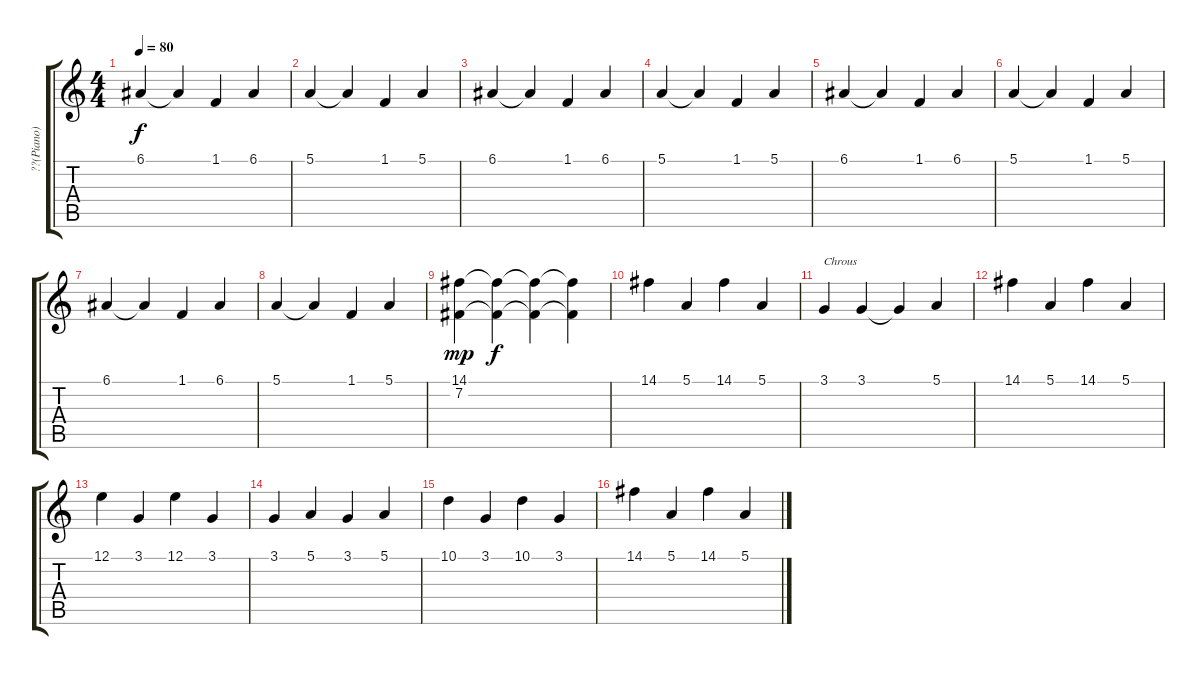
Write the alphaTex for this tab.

\track ("??(Piano)" "??(Piano)") {instrument electricpiano1}
\staff {score tabs}
\tuning (E4 B3 G3 D3 A2 E2) {hide}
\ts (4 4)
\tempo 80
\clef g2
\ks c
6.1.4{dy f} 6.1{t}.4 1.1.4 6.1.4 |
5.1.4 5.1{t}.4 1.1.4 5.1.4 |
6.1.4 6.1{t}.4 1.1.4 6.1.4 |
5.1.4 5.1{t}.4 1.1.4 5.1.4 |
6.1.4 6.1{t}.4 1.1.4 6.1.4 |
5.1.4 5.1{t}.4 1.1.4 5.1.4 |
6.1.4 6.1{t}.4 1.1.4 6.1.4 |
5.1.4 5.1{t}.4 1.1.4 5.1.4 |
(14.1 7.2).4{dy mp} (14.1{t} 7.2{t}).4{dy f} (14.1{t} 7.2{t}).4 (14.1{t} 7.2{t}).4 |
14.1.4 5.1.4 14.1.4 5.1.4 |
3.1.4{txt "Chrous"} 3.1.4 3.1{t}.4 5.1.4 |
14.1.4 5.1.4 14.1.4 5.1.4 |
12.1.4 3.1.4 12.1.4 3.1.4 |
3.1.4 5.1.4 3.1.4 5.1.4 |
10.1.4 3.1.4 10.1.4 3.1.4 |
14.1.4 5.1.4 14.1.4 5.1.4
